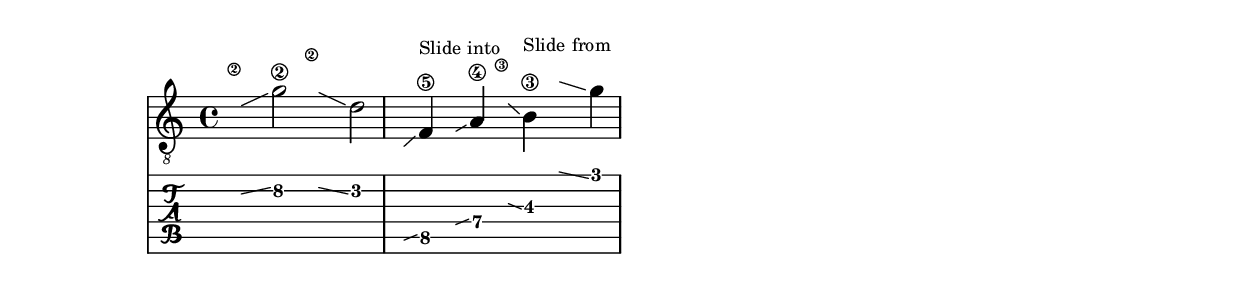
% DO NOT EDIT this file manually; it is automatically
% generated from Documentation/snippets/new
% Make any changes in Documentation/snippets/new/
% and then run scripts/auxiliar/makelsr.py
%
% This file is in the public domain.
%% Note: this file works from version 2.14.0
\version "2.14.0"

\header {
%% Translation of GIT committish: 615cbf212fdaf0b220b3330da417d0c3602494f2


  texidoces = "
A diferencia de los glissandos, los @q{slides} o ligaduras pueden
partir de un punto impreciso del mástil hasta un traste específico.
Una buena forma de hacerlo es añadir una nota de mordente antes de la
nota real, como se muestra en el ejemplo siguiente.

"

  doctitlees = "Ligaduras de guitarra"

  lsrtags = "fretted-strings"

  texidoc = "
Unlike glissandos, slides may go from an imprecise point of the
fretboard to a specific fret. A good way to do that is to add a grace
hidden note before the note which is actually played, as demonstrated
in the following example.
"
  doctitle = "Guitar slides"
} % begin verbatim


%% Hide fret number: useful to draw slide into/from a casual point of
%% the fretboard.
hideFretNumber = {
  \once \override TabNoteHead #'transparent = ##t
  \once \override NoteHead #'transparent = ##t
  \once \override Stem #'transparent = ##t
  \once \override NoteHead #'no-ledgers = ##t
  \once \override Glissando #'(bound-details left padding) = #0.3
}

music= \relative c' {
  \grace { \hideFretNumber d8\2 \glissando s2 } g2\2
  \grace { \hideFretNumber g8\2 \glissando s2 } d2 |

  \grace { \hideFretNumber c,8 \glissando s } f4\5^\markup \tiny { Slide into }
  \grace { \hideFretNumber f8 \glissando s } a4\4
  \grace { \hideFretNumber e'8\3 \glissando s } b4\3^\markup \tiny { Slide from }
  \grace { \hideFretNumber b'8 \glissando s2 } g4 |
}

\score {
  <<
    \new Staff {
      \clef "G_8"
      \music
    }
    \new TabStaff {
      \music
    }
  >>
}
